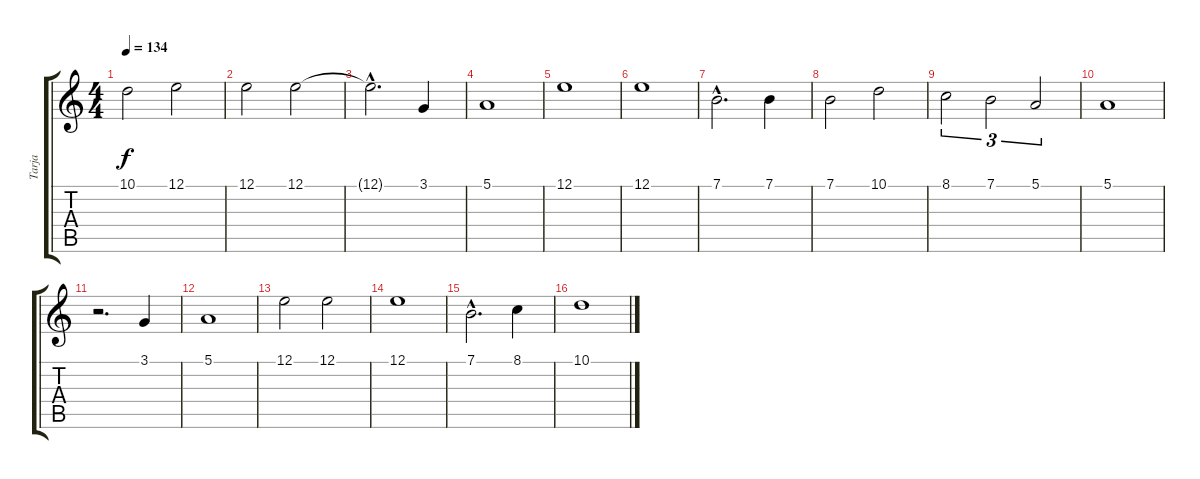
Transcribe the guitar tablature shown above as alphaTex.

\track ("Tarja" "Tarja") {instrument fx5brightness}
\staff {score tabs}
\tuning (E4 B3 G3 D3 A2 E2) {hide}
\ts (4 4)
\tempo 134
\clef g2
\ks c
10.1.2{dy f} 12.1.2 |
12.1.2 12.1.2 |
12.1{hac t}.2{d} 3.1.4 |
5.1.1 |
12.1.1 |
12.1.1 |
7.1{hac}.2{d} 7.1.4 |
7.1.2 10.1.2 |
8.1.2{tu (3 2)} 7.1.2{tu (3 2)} 5.1.2{tu (3 2)} |
5.1.1 |
r.2{d} 3.1.4 |
5.1.1 |
12.1.2 12.1.2 |
12.1.1 |
7.1{hac}.2{d} 8.1.4 |
10.1.1
